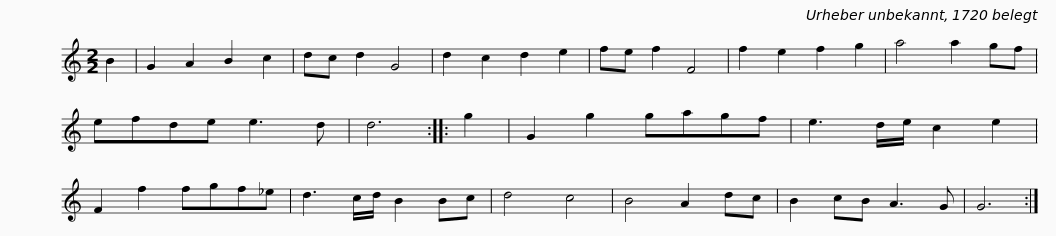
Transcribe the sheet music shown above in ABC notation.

X:1
L:1/8
M:2/2
I:linebreak $
K:C
V:1 treble
V:1
 B2 | G2 A2 B2 c2 | dc d2 G4 | d2 c2 d2 e2 | fe f2 F4 | %5
 f2 e2 f2 g2 | a4 a2 gf | efde e3 d | d6 :: g2 |$ %10
 G2 g2 gagf | e3 d/e/ c2 e2 | F2 f2 fgf_e | d3 c/d/ B2 Bc | d4 c4 | %15
 B4 A2 dc | B2 cB A3 G | G6 :| %18
